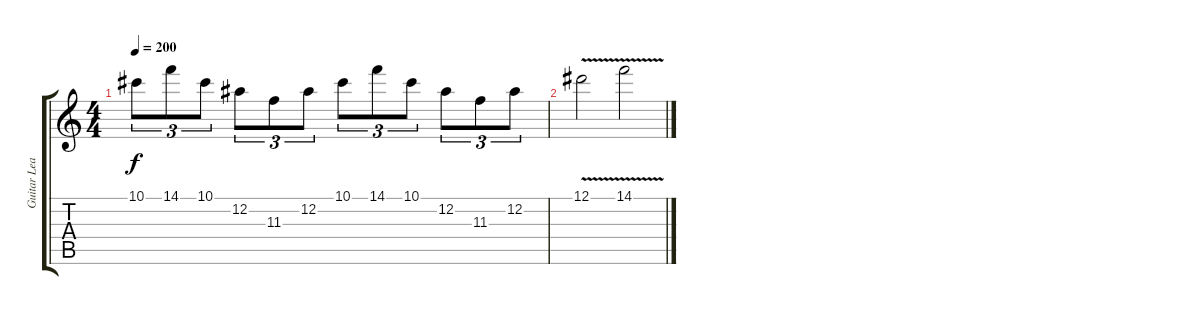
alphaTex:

\track ("Guitar Lead" "Guitar Lea") {instrument distortionguitar}
\staff {score tabs}
\tuning (Eb4 Bb3 Gb3 Db3 Ab2 Db2) {hide}
\ts (4 4)
\tempo 200
\clef g2
\ks c
10.1.8{tu (3 2) dy f} 14.1.8{tu (3 2)} 10.1.8{tu (3 2)} 12.2.8{tu (3 2)} 11.3.8{tu (3 2)} 12.2.8{tu (3 2)} 10.1.8{tu (3 2)} 14.1.8{tu (3 2)} 10.1.8{tu (3 2)} 12.2.8{tu (3 2)} 11.3.8{tu (3 2)} 12.2.8{tu (3 2)} |
12.1{v}.2 14.1{v}.2
